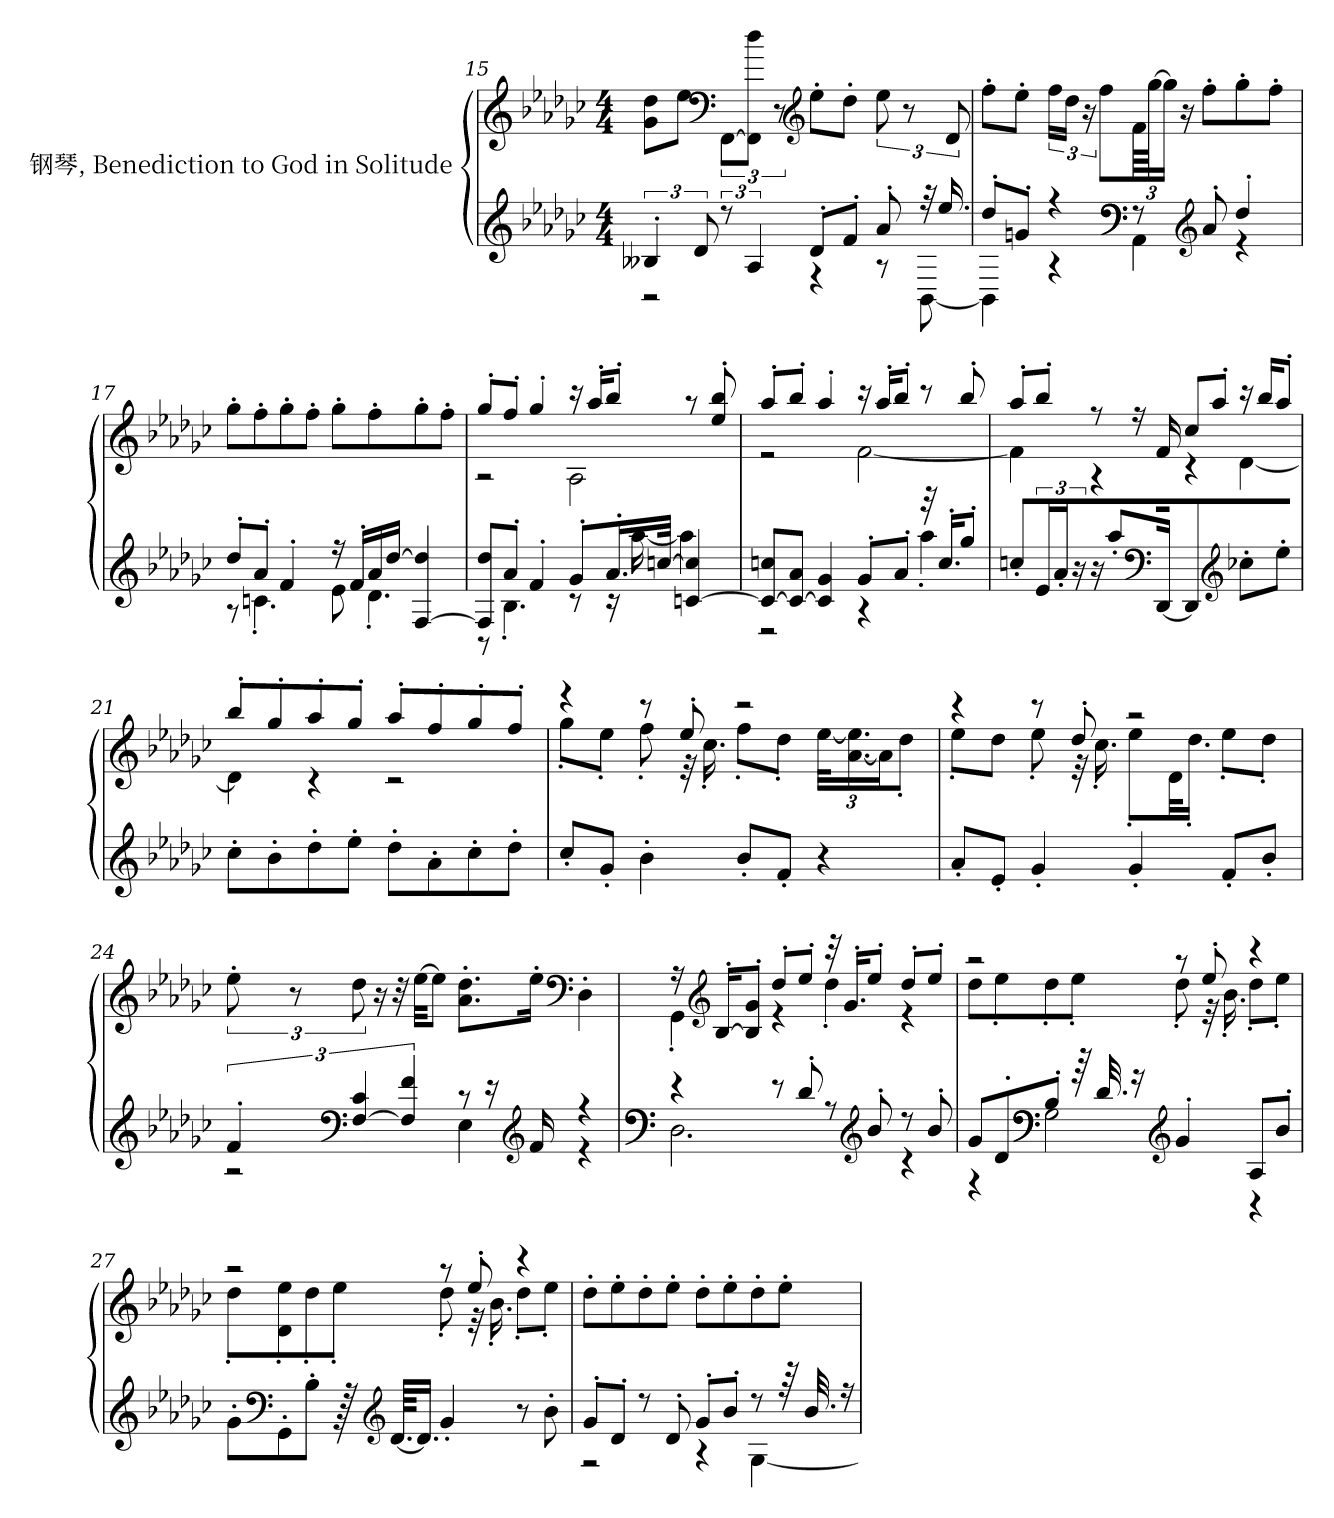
**kern	**kern
*part1	*part1
*staff2	*staff1
*I"钢琴, Benediction to God in Solitude	*
*clefG2	*clefG2
*k[b-e-a-d-g-c-]	*k[b-e-a-d-g-c-]
*M4/4	*M4/4
=15	=15
*^	*
6B--X'/	2r	8g-\ 8dd-\L
.	.	8ee-\J
12d-/	.	.
*	*	*clefF4
12r	.	[12FF\L
6A-/	.	12FF\] 12dd-\J
.	.	12r
*	*	*clefG2
8d-'/L	4r	8ee-'\L
8f'/J	.	8dd-'\J
8a-'/	8r	12ee-\
.	.	12r
32r	[8BB-\	.
16.ee-/	.	.
.	.	12d-/
!!LO:LB:g=z
=16	=16	=16
8dd-'/L	4BB-\]	8ff'\L
8gn'/J	.	8ee-'\J
4r	4r	24ff\LL
.	.	24dd-\JJ
.	.	24r
.	.	8ff\L
*clefF4	*	*
*	*	*Xbrackettup
8r	4AA-\	96f\LLL
.	.	[96gg-\JJ
.	.	24gg-\JJ]
.	.	16r
*clefG2	*	*
8a-'/	.	8ff'\L
4dd-'/	4r	8gg-'\
.	.	8ff'\J
=17	=17	=17
8dd-'/L	8r	8gg-'\L
8a-'/J	4.cn'\	8ff'\
4f'/	.	8gg-'\
.	.	8ff'\J
16r	8e-\	8gg-'\L
16f'/LL	.	.
16a-/	4.d-'\	8ff'\
[16dd-/JJ	.	.
[4F/ 4dd-/]	.	8gg-'\
.	.	8ff'\J
=18	=18	=18
*	*	*^
8F/] 8dd-/L	8r	8gg-'/L	2r
8a-'/J	4.B-'\	8ff'/J	.
4f'/	.	4gg-'/	.
8g-'/L	8r	16r	2A-\
.	.	16aa-'/KL	.
16.a-'/L	16r	8bb-'/J	.
.	[16aa-\	.	.
[32ccn/JJk	.	.	.
[4cn/ 4cc/]	4aa-\]	8r	.
.	.	8ee-/' 8bb-/'	.
!!LO:LB:g=z	!!
=19	=19	=19	=19
8c/_ 8ccn/L	2r	8aa-'/L	2r
8c/_ 8a-/J	.	8bb-'/J	.
4c/] 4g-/	.	4aa-'/	.
8g-'/L	4r	16r	[2f\
.	.	16aa-'/KL	.
8a-'/J	.	8bb-'/J	.
32r	4aa-'\	8r	.
16.cc'/KL	.	.	.
8gg-'/J	.	8bb-'/	.
*v	*v	*	*
=20	=20	=20
8ccn'/L	8aa-'/L	4f\]
24e-/L	8bb-'/J	.
24a-'/JJ	.	.
24r	.	.
16r	8r	4r
8aa-'/L	.	.
.	16r	.
*clefF4	*	*
[16DD-/Jk	16f/	.
4DD-/]	8cc-/L	4r
.	8aa-'/J	.
*clefG2	*	*
8cc-X'\L	16r	[4d-\
.	16bb-/KL	.
8ee-'\J	8aa-'/J	.
=21	=21	=21
8cc-'\L	8bb-'/L	4d-\]
8b-'\	8gg-'/	.
8dd-'\	8aa-'/	4r
8ee-'\J	8gg-'/J	.
8dd-'\L	8aa-'/L	2r
8a-'\	8ff'/	.
8cc-'\	8gg-'/	.
8dd-'\J	8ff'/J	.
!!LO:LB:g=z	!!
=22	=22	=22
8cc-'/L	4r	8gg-'\L
8g-'/J	.	8ee-'\J
4b-'\	8r	8ff'\
.	8ee-'/	32r
.	.	16.cc-'\
8b-'/L	2r	8ff'\L
8f'/J	.	8dd-'\J
4r	.	[48ee-\KLL
.	.	[24.a-\ 24.ee-\]
.	.	24a-\J]
.	.	8dd-'\J
=23	=23	=23
8a-'/L	4r	8ee-'\L
8e-'/J	.	8dd-\J
4g-'/	8r	8ee-'\
.	8dd-'/	32r
.	.	16.cc-'\
4g-'/	2r	8ee-'\L
.	.	32d-\KL
.	.	16.dd-'\JJ
8f'/L	.	8ee-'\L
8b-'/J	.	8dd-'\J
*	*v	*v
=24	=24
*^	*
*	*	*brackettup
6f'/	2r	12ee-'\
.	.	12r
*clefF4	*	*
[6F/ 6c-/	.	12dd-\
.	.	16r
.	.	32r
6F/] 6f/	.	.
.	.	[32ee-\KKL
.	.	8ee-\J]
8r	4E-\	8.a-\' 8.dd-\'L
16r	.	.
*clefG2	*	*
16f/	.	16ee-'\Jk
*	*	*clefF4
4r	4r	4D-'\
!!LO:LB:g=z
=25	=25	=25
*clefF4	*	*
*	*	*^
4r	2.D-\	16r	4GG-'\
*	*	*clefG2	*
.	.	[16B-'/KL	.
.	.	8B-/]' 8g-/'J	.
8r	.	8dd-'/L	4r
8d-'/	.	8ee-'/J	.
8r	.	32r	4dd-'\
.	.	16.g-'/KL	.
*clefG2	*	*	*
8b-'/	.	8ee-'/J	.
8r	4r	8dd-'/L	4r
8b-'/	.	8ee-'/J	.
=26	=26	=26	=26
8g-/L	4r	2r	8dd-\L
8d-'/	.	.	8ee-'\
*clefF4	*	*	*
8B-'/J	2G-\	.	8dd-'\
64r	.	.	8ee-'\J
32.d-/	.	.	.
16r	.	.	.
*clefG2	*	*	*
4g-'/	.	8r	8dd-'\
.	.	8ee-'/	32r
.	.	.	16.b-'\
8A-/L	4r	4r	8dd-'\L
8b-'/J	.	.	8ee-'\J
*v	*v	*	*
!!LO:LB:g=z	!!
=27	=27	=27
8g-'\L	2r	8dd-'\L
*clefF4	*	*
8GG-'\	.	8d-\' 8ee-\'
8B-'\J	.	8dd-'\
128r	.	8ee-'\J
*clefG2	*	*
[64.d-/KKLL	.	.
16.d-/JJ]	.	.
4g-'/	8r	8dd-'\
.	8ee-'/	32r
.	.	16.b-'\
8r	4r	8dd-'\L
8b-'\	.	8ee-'\J
*	*v	*v
=28	=28
*^	*
8g-'/L	2r	8dd-'\L
8d-'/J	.	8ee-'\
8r	.	8dd-'\
8d-'/	.	8ee-'\J
8g-'/L	4r	8dd-'\L
8b-'/J	.	8ee-'\
8r	[4G-\	8dd-'\
64r	.	8ee-'\J
32.b-/	.	.
16r	.	.
*v	*v	*
=	=
*-	*-
